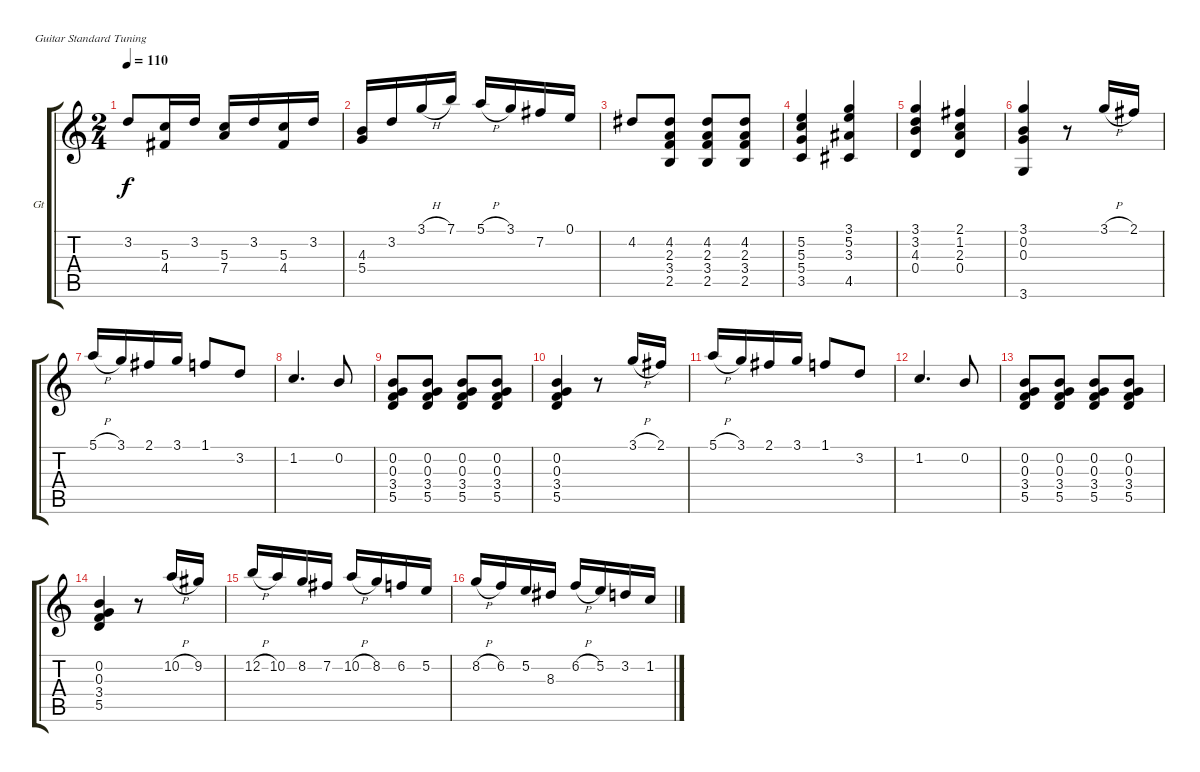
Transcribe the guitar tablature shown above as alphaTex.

\defaultSystemsLayout 4
\bracketExtendMode groupsimilarinstruments
\firstSystemTrackNameOrientation horizontal
\otherSystemsTrackNameOrientation horizontal
\track ("Guitar" "Gt") {instrument acousticguitarnylon}
\staff {score tabs}
\tuning (E4 B3 G3 D3 A2 E2)
\ts (2 4)
\tempo 110
\clef g2
\scale
0.317308
\ks c
3.2.8{dy f} (5.3 4.4).16 3.2.16 (5.3 7.4).16 3.2.16 (5.3 4.4).16 3.2.16 |
\scale
0.456731 (4.3 5.4).16 3.2.16{beam invert} 3.1{h}.16 7.1.16 5.1{h}.16 3.1.16{beam invert} 7.2.16 0.1.16 |
\scale
0.225962 4.2.8 (4.2 2.3 3.4 2.5).8 (4.2 2.3 3.4 2.5).8 (4.2 2.3 3.4 2.5).8 |
\scale
0.282609 (5.2 5.3 5.4 3.5).4 (3.1 5.2 3.3 4.5).4 |
\scale
0.26087 (3.1 3.2 4.3 0.4).4{beam invert} (2.1 1.2 2.3 0.4).4 |
\scale
0.456522 (3.1 0.2 0.3 3.6).4 r.8 3.1{h}.16{beam invert} 2.1.16 |
\scale
0.483283 5.1{h}.16{beam invert} 3.1.16 2.1.16 3.1.16 1.1.8{beam invert} 3.2.8 |
\scale
0.215805 1.2.4{d beam invert} 0.2.8{beam invert} |
\scale
0.300912 (0.2 0.3 3.4 5.5).8 (0.2 0.3 3.4 5.5).8 (0.2 0.3 3.4 5.5).8 (0.2 0.3 3.4 5.5).8 |
\scale
0.353933 (0.2 0.3 3.4 5.5).4 r.8 3.1{h}.16{beam invert} 2.1.16 |
\scale
0.446629 5.1{h}.16{beam invert} 3.1.16 2.1.16 3.1.16 1.1.8{beam invert} 3.2.8 |
\scale
0.199438 1.2.4{d beam invert} 0.2.8{beam invert} |
\scale
0.238554 (0.2 0.3 3.4 5.5).8 (0.2 0.3 3.4 5.5).8 (0.2 0.3 3.4 5.5).8 (0.2 0.3 3.4 5.5).8 |
\scale
0.303614 (0.2 0.3 3.4 5.5).4 r.8 10.2{h}.16{beam invert} 9.2.16 |
\scale
0.457831 12.2{h}.16{beam invert} 10.2.16 8.2.16 7.2.16 10.2{h}.16 8.2.16 6.2.16{beam invert} 5.2.16 |
\scale
0.395833 8.2{h}.16{beam invert} 6.2.16 5.2.16 8.3.16 6.2{h}.16{beam invert} 5.2.16 3.2.16 1.2.16
